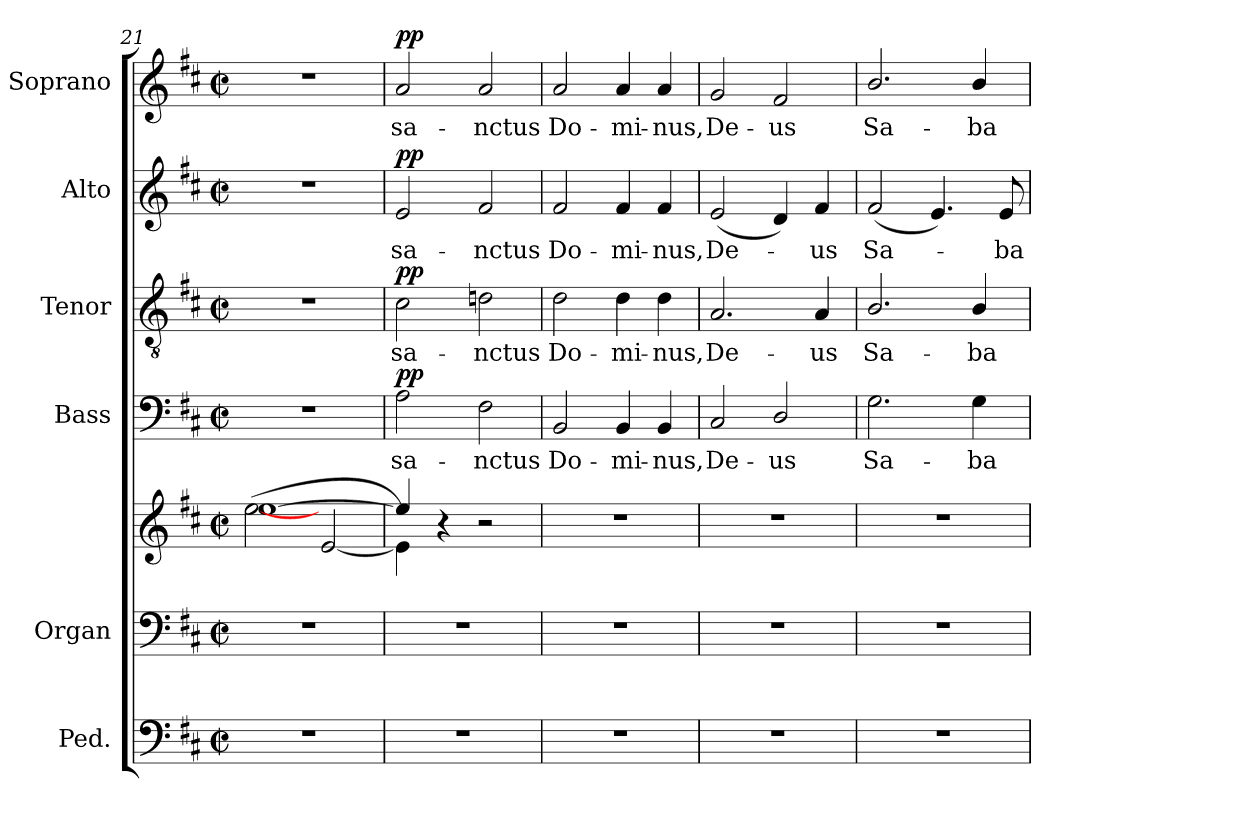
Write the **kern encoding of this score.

**kern	**kern	**kern	**kern	**text	**dynam	**kern	**text	**dynam	**kern	**text	**dynam	**kern	**text	**dynam
*part6	*part5	*part5	*part4	*part4	*part4	*part3	*part3	*part3	*part2	*part2	*part2	*part1	*part1	*part1
*staff7	*staff6	*staff5	*staff4	*staff4	*staff4	*staff3	*staff3	*staff3	*staff2	*staff2	*staff2	*staff1	*staff1	*staff1
*I"Ped.	*I"Organ	*	*I"Bass	*	*	*I"Tenor	*	*	*I"Alto	*	*	*I"Soprano	*	*
*	*I'Org.	*	*I'B.	*	*	*I'T.	*	*	*I'A.	*	*	*I'S.	*	*
*clefF4	*clefF4	*clefG2	*clefF4	*	*	*clefGv2	*	*	*clefG2	*	*	*clefG2	*	*
*	*	*	*	*	*	*ITrd7c12	*	*	*	*	*	*	*	*
*k[f#c#]	*k[f#c#]	*k[f#c#]	*k[f#c#]	*	*	*k[f#c#]	*	*	*k[f#c#]	*	*	*k[f#c#]	*	*
*D:	*D:	*D:	*D:	*	*	*D:	*	*	*D:	*	*	*D:	*	*
*M2/2	*M2/2	*M2/2	*M2/2	*	*	*M2/2	*	*	*M2/2	*	*	*M2/2	*	*
*met(c|)	*met(c|)	*met(c|)	*met(c|)	*	*	*met(c|)	*	*	*met(c|)	*	*	*met(c|)	*	*
=21	=21	=21	=21	=21	=21	=21	=21	=21	=21	=21	=21	=21	=21	=21
*	*	*^	*	*	*	*	*	*	*	*	*	*	*	*
1r	1r	[1eei	([2eei\	1r	.	.	1r	.	.	1r	.	.	1r	.	.
.	.	.	[2ei/	.	.	.	.	.	.	.	.	.	.	.	.
=22	=22	=22	=22	=22	=22	=22	=22	=22	=22	=22	=22	=22	=22	=22	=22
!	!	!	!	!	!LO:LY:b:color=#000000	!	!	!	!	!	!	!	!	!	!
!	!	!	!	!	!	!	!	!LO:LY:b:color=#000000	!	!	!	!	!	!	!
!	!	!	!	!	!	!	!	!	!	!	!LO:LY:b:color=#000000	!	!	!	!
!	!	!	!	!	!	!	!	!	!	!	!	!	!	!LO:LY:b:color=#000000	!
1r	1r	4eei/]	4ei\])	2Ai\	sa-	pp	2C#i\	sa-	pp	2ei/	sa-	pp	2ai/	sa-	pp
.	.	4r	2.ryy	.	.	.	.	.	.	.	.	.	.	.	.
!	!	!	!	!	!LO:LY:b:color=#000000	!	!	!	!	!	!	!	!	!	!
!	!	!	!	!	!	!	!	!LO:LY:b:color=#000000	!	!	!	!	!	!	!
!	!	!	!	!	!	!	!	!	!	!	!LO:LY:b:color=#000000	!	!	!	!
!	!	!	!	!	!	!	!	!	!	!	!	!	!	!LO:LY:b:color=#000000	!
.	.	2r	.	2F#i\	-nctus	.	2Dni\	-nctus	.	2f#i/	-nctus	.	2ai/	-nctus	.
*	*	*v	*v	*	*	*	*	*	*	*	*	*	*	*	*
=23	=23	=23	=23	=23	=23	=23	=23	=23	=23	=23	=23	=23	=23	=23
!	!	!	!	!LO:LY:b:color=#000000	!	!	!	!	!	!	!	!	!	!
!	!	!	!	!	!	!	!LO:LY:b:color=#000000	!	!	!	!	!	!	!
!	!	!	!	!	!	!	!	!	!	!LO:LY:b:color=#000000	!	!	!	!
!	!	!	!	!	!	!	!	!	!	!	!	!	!LO:LY:b:color=#000000	!
1r	1r	1r	2BBi/	Do-	.	2Di\	Do-	.	2f#i/	Do-	.	2ai/	Do-	.
!	!	!	!	!LO:LY:b:color=#000000	!	!	!	!	!	!	!	!	!	!
!	!	!	!	!	!	!	!LO:LY:b:color=#000000	!	!	!	!	!	!	!
!	!	!	!	!	!	!	!	!	!	!LO:LY:b:color=#000000	!	!	!	!
!	!	!	!	!	!	!	!	!	!	!	!	!	!LO:LY:b:color=#000000	!
.	.	.	4BBi/	-mi-	.	4Di\	-mi-	.	4f#i/	-mi-	.	4ai/	-mi-	.
!	!	!	!	!LO:LY:b:color=#000000	!	!	!	!	!	!	!	!	!	!
!	!	!	!	!	!	!	!LO:LY:b:color=#000000	!	!	!	!	!	!	!
!	!	!	!	!	!	!	!	!	!	!LO:LY:b:color=#000000	!	!	!	!
!	!	!	!	!	!	!	!	!	!	!	!	!	!LO:LY:b:color=#000000	!
.	.	.	4BBi/	-nus,	.	4Di\	-nus,	.	4f#i/	-nus,	.	4ai/	-nus,	.
=24	=24	=24	=24	=24	=24	=24	=24	=24	=24	=24	=24	=24	=24	=24
!	!	!	!	!LO:LY:b:color=#000000	!	!	!	!	!	!	!	!	!	!
!	!	!	!	!	!	!	!LO:LY:b:color=#000000	!	!	!	!	!	!	!
!	!	!	!	!	!	!	!	!	!	!LO:LY:b:color=#000000	!	!	!	!
!	!	!	!	!	!	!	!	!	!	!	!	!	!LO:LY:b:color=#000000	!
1r	1r	1r	2C#i/	De-	.	2.AAi/	De-	.	(2ei/	De-	.	2gi/	De-	.
!	!	!	!	!LO:LY:b:color=#000000	!	!	!	!	!	!	!	!	!	!
!	!	!	!	!	!	!	!	!	!	!	!	!	!LO:LY:b:color=#000000	!
.	.	.	2Di/	-us	.	.	.	.	4di/)	.	.	2f#i/	-us	.
!	!	!	!	!	!	!	!LO:LY:b:color=#000000	!	!	!	!	!	!	!
!	!	!	!	!	!	!	!	!	!	!LO:LY:b:color=#000000	!	!	!	!
.	.	.	.	.	.	4AAi/	-us	.	4f#i/	-us	.	.	.	.
!!LO:LB:g=z
=25	=25	=25	=25	=25	=25	=25	=25	=25	=25	=25	=25	=25	=25	=25
!	!	!	!	!LO:LY:b:color=#000000	!	!	!	!	!	!	!	!	!	!
!	!	!	!	!	!	!	!LO:LY:b:color=#000000	!	!	!	!	!	!	!
!	!	!	!	!	!	!	!	!	!	!LO:LY:b:color=#000000	!	!	!	!
!	!	!	!	!	!	!	!	!	!	!	!	!	!LO:LY:b:color=#000000	!
1r	1r	1r	2.Gi\	Sa-	.	2.BBi/	Sa-	.	(2f#i/	Sa-	.	2.bi/	Sa-	.
.	.	.	.	.	.	.	.	.	4.ei/)	.	.	.	.	.
!	!	!	!	!LO:LY:b:color=#000000	!	!	!	!	!	!	!	!	!	!
!	!	!	!	!	!	!	!LO:LY:b:color=#000000	!	!	!	!	!	!	!
!	!	!	!	!	!	!	!	!	!	!	!	!	!LO:LY:b:color=#000000	!
.	.	.	4Gi\	-ba-	.	4BBi/	-ba-	.	.	.	.	4bi/	-ba-	.
!	!	!	!	!	!	!	!	!	!	!LO:LY:b:color=#000000	!	!	!	!
.	.	.	.	.	.	.	.	.	8ei/	-ba-	.	.	.	.
=	=	=	=	=	=	=	=	=	=	=	=	=	=	=
*-	*-	*-	*-	*-	*-	*-	*-	*-	*-	*-	*-	*-	*-	*-
